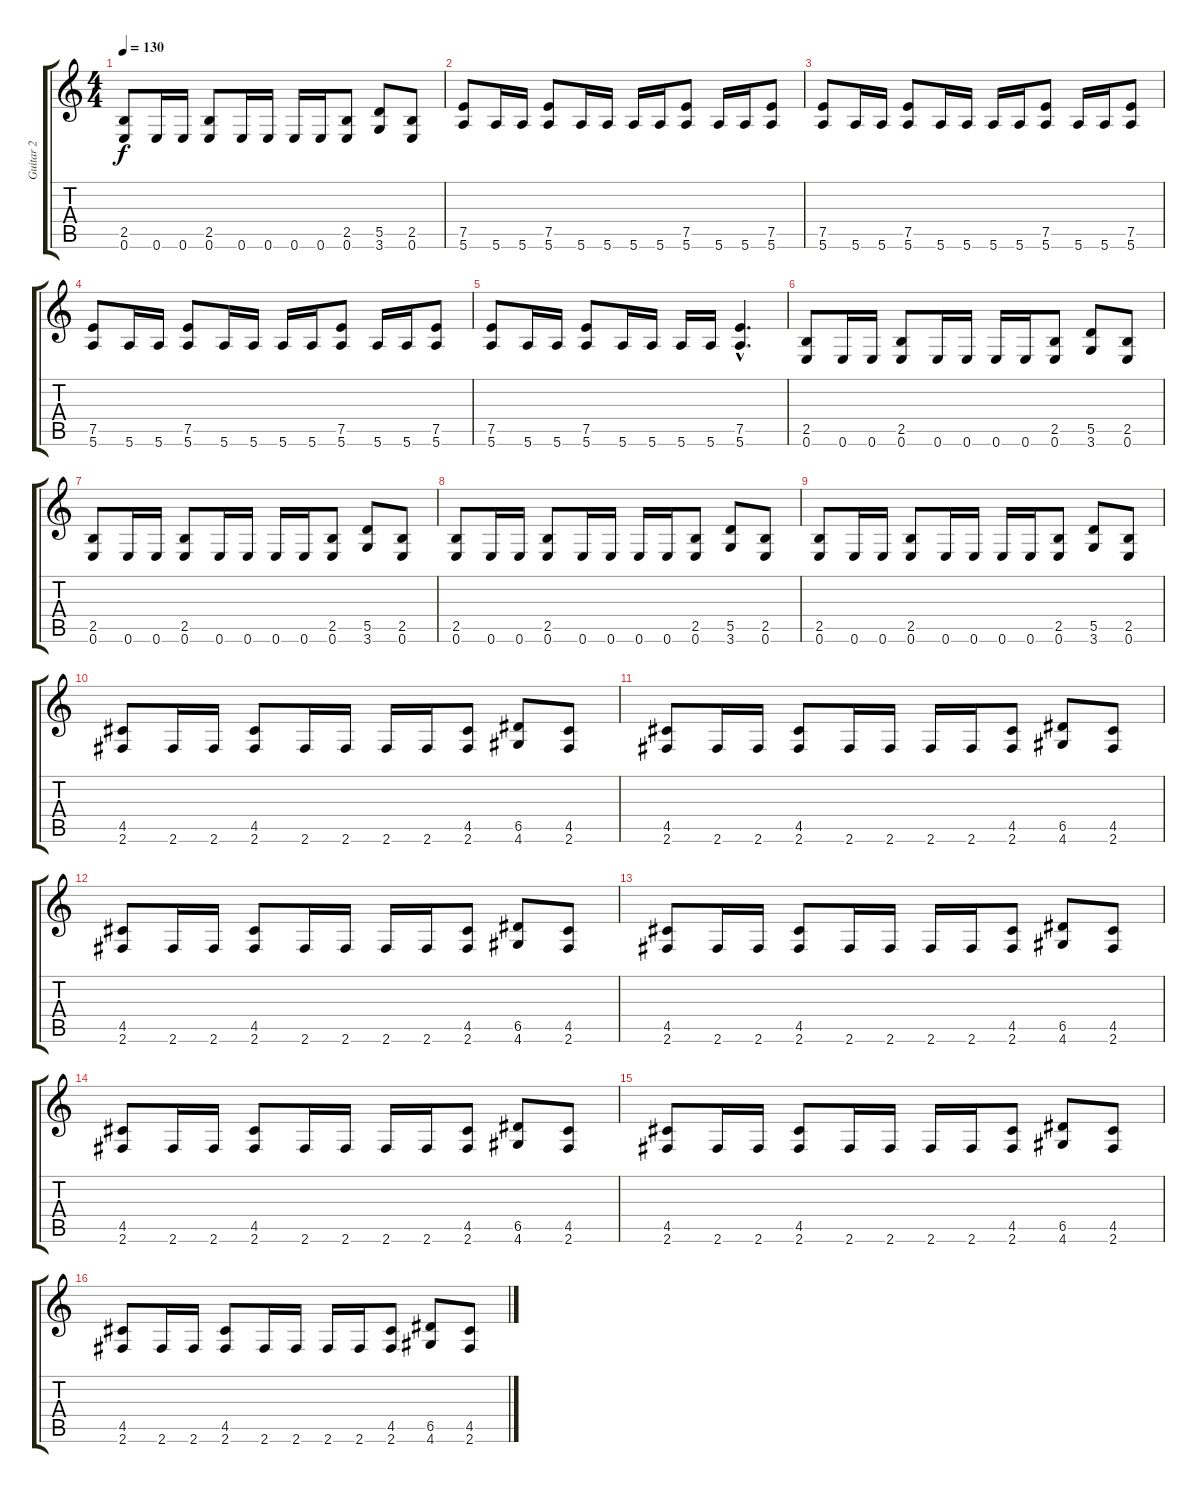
\track ("Guitar 2" "Guitar 2") {instrument distortionguitar}
\staff {score tabs}
\tuning (E4 B3 G3 D3 A2 E2) {hide}
\ts (4 4)
\tempo 130
\clef g2
\ks c
(2.5 0.6).8{dy f} 0.6.16 0.6.16 (2.5 0.6).8 0.6.16 0.6.16 0.6.16 0.6.16 (2.5 0.6).8 (5.5 3.6).8 (2.5 0.6).8 |
(7.5 5.6).8 5.6.16 5.6.16 (7.5 5.6).8 5.6.16 5.6.16 5.6.16 5.6.16 (7.5 5.6).8 5.6.16 5.6.16 (7.5 5.6).8 |
(7.5 5.6).8 5.6.16 5.6.16 (7.5 5.6).8 5.6.16 5.6.16 5.6.16 5.6.16 (7.5 5.6).8 5.6.16 5.6.16 (7.5 5.6).8 |
(7.5 5.6).8 5.6.16 5.6.16 (7.5 5.6).8 5.6.16 5.6.16 5.6.16 5.6.16 (7.5 5.6).8 5.6.16 5.6.16 (7.5 5.6).8 |
(7.5 5.6).8 5.6.16 5.6.16 (7.5 5.6).8 5.6.16 5.6.16 5.6.16 5.6.16 (7.5{hac} 5.6{hac}).4{d} |
(2.5 0.6).8 0.6.16 0.6.16 (2.5 0.6).8 0.6.16 0.6.16 0.6.16 0.6.16 (2.5 0.6).8 (5.5 3.6).8 (2.5 0.6).8 |
(2.5 0.6).8 0.6.16 0.6.16 (2.5 0.6).8 0.6.16 0.6.16 0.6.16 0.6.16 (2.5 0.6).8 (5.5 3.6).8 (2.5 0.6).8 |
(2.5 0.6).8 0.6.16 0.6.16 (2.5 0.6).8 0.6.16 0.6.16 0.6.16 0.6.16 (2.5 0.6).8 (5.5 3.6).8 (2.5 0.6).8 |
(2.5 0.6).8 0.6.16 0.6.16 (2.5 0.6).8 0.6.16 0.6.16 0.6.16 0.6.16 (2.5 0.6).8 (5.5 3.6).8 (2.5 0.6).8 |
(4.5 2.6).8 2.6.16 2.6.16 (4.5 2.6).8 2.6.16 2.6.16 2.6.16 2.6.16 (4.5 2.6).8 (6.5 4.6).8 (4.5 2.6).8 |
(4.5 2.6).8 2.6.16 2.6.16 (4.5 2.6).8 2.6.16 2.6.16 2.6.16 2.6.16 (4.5 2.6).8 (6.5 4.6).8 (4.5 2.6).8 |
(4.5 2.6).8 2.6.16 2.6.16 (4.5 2.6).8 2.6.16 2.6.16 2.6.16 2.6.16 (4.5 2.6).8 (6.5 4.6).8 (4.5 2.6).8 |
(4.5 2.6).8 2.6.16 2.6.16 (4.5 2.6).8 2.6.16 2.6.16 2.6.16 2.6.16 (4.5 2.6).8 (6.5 4.6).8 (4.5 2.6).8 |
(4.5 2.6).8 2.6.16 2.6.16 (4.5 2.6).8 2.6.16 2.6.16 2.6.16 2.6.16 (4.5 2.6).8 (6.5 4.6).8 (4.5 2.6).8 |
(4.5 2.6).8 2.6.16 2.6.16 (4.5 2.6).8 2.6.16 2.6.16 2.6.16 2.6.16 (4.5 2.6).8 (6.5 4.6).8 (4.5 2.6).8 |
(4.5 2.6).8 2.6.16 2.6.16 (4.5 2.6).8 2.6.16 2.6.16 2.6.16 2.6.16 (4.5 2.6).8 (6.5 4.6).8 (4.5 2.6).8
